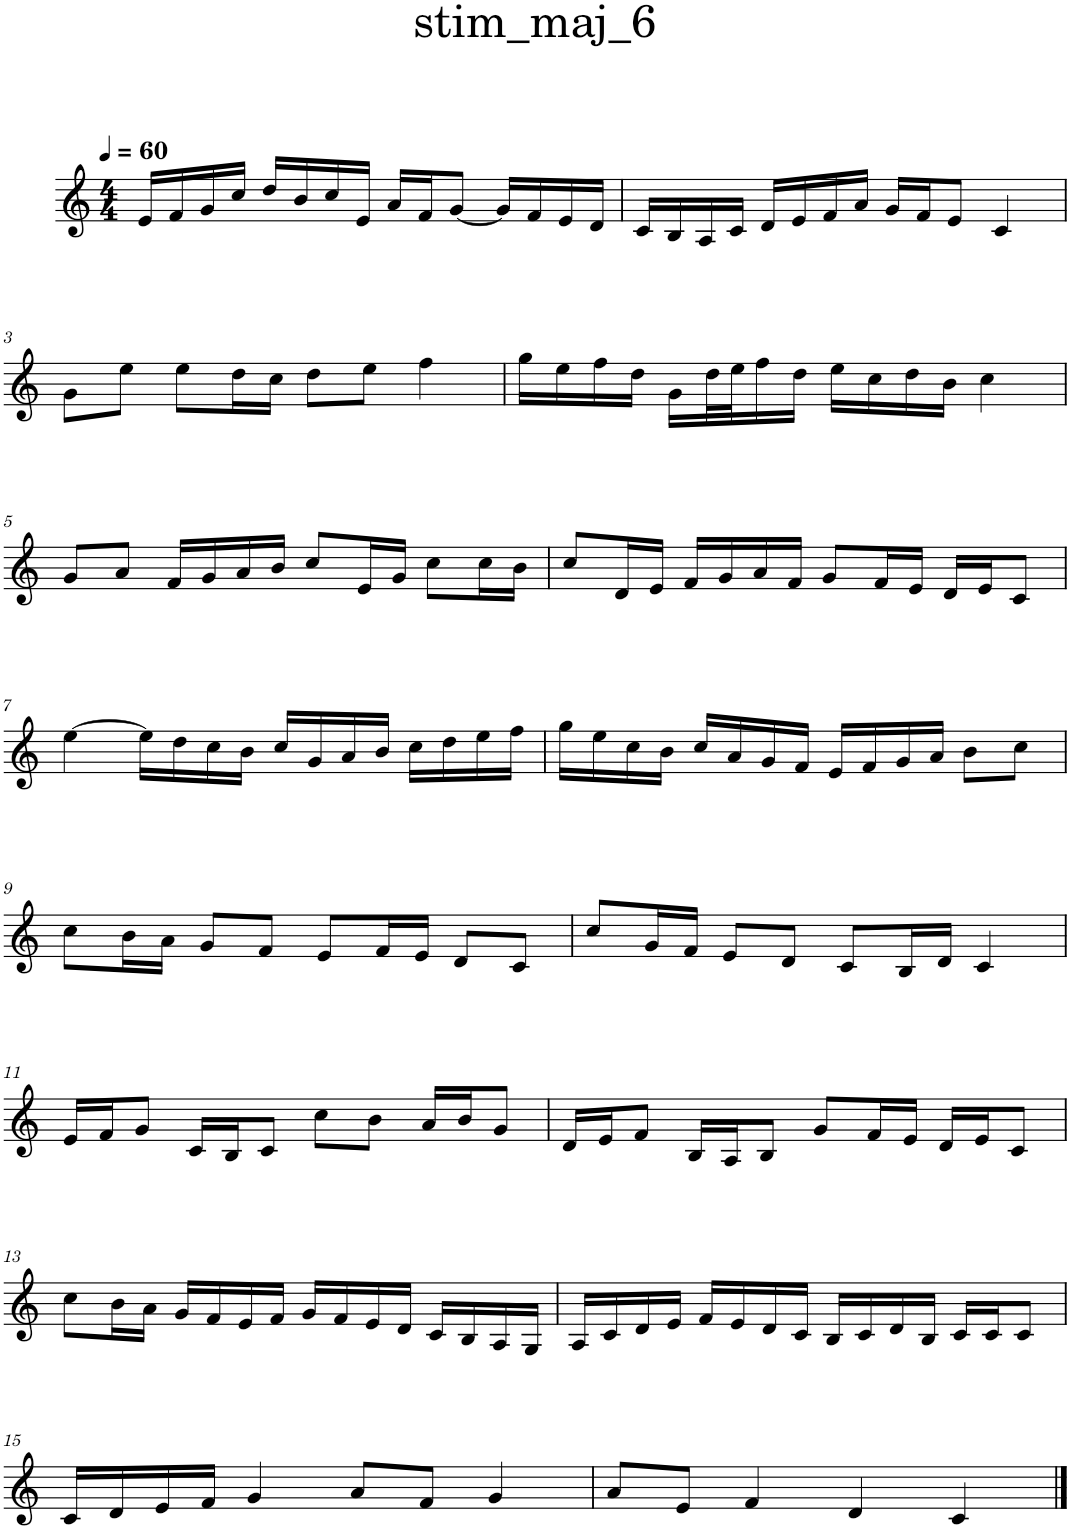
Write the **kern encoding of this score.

**kern
*part1
*staff1
*I"Piano
*I'Pno.
*clefG2
*k[]
*M4/4
*MM60
=1
16e/LL
16f/
16g/
16cc/JJ
16dd/LL
16b/
16cc/
16e/JJ
16a/LL
16f/J
[8g/J
16g/LL]
16f/
16e/
16d/JJ
=2
16c/LL
16B/
16A/
16c/JJ
16d/LL
16e/
16f/
16a/JJ
16g/LL
16f/J
8e/J
4c/
!!LO:LB:g=z
=3
8g\L
8ee\J
8ee\L
16dd\L
16cc\JJ
8dd\L
8ee\J
4ff\
=4
16gg\LL
16ee\
16ff\
16dd\JJ
16g\LL
32dd\L
32ee\J
16ff\
16dd\JJ
16ee\LL
16cc\
16dd\
16b\JJ
4cc\
!!LO:LB:g=z
=5
8g/L
8a/J
16f/LL
16g/
16a/
16b/JJ
8cc/L
16e/L
16g/JJ
8cc\L
16cc\L
16b\JJ
=6
8cc/L
16d/L
16e/JJ
16f/LL
16g/
16a/
16f/JJ
8g/L
16f/L
16e/JJ
16d/LL
16e/J
8c/J
!!LO:LB:g=z
=7
[4ee\
16ee\LL]
16dd\
16cc\
16b\JJ
16cc/LL
16g/
16a/
16b/JJ
16cc\LL
16dd\
16ee\
16ff\JJ
=8
16gg\LL
16ee\
16cc\
16b\JJ
16cc/LL
16a/
16g/
16f/JJ
16e/LL
16f/
16g/
16a/JJ
8b\L
8cc\J
!!LO:LB:g=z
=9
8cc\L
16b\L
16a\JJ
8g/L
8f/J
8e/L
16f/L
16e/JJ
8d/L
8c/J
=10
8cc/L
16g/L
16f/JJ
8e/L
8d/J
8c/L
16B/L
16d/JJ
4c/
!!LO:LB:g=z
=11
16e/LL
16f/J
8g/J
16c/LL
16B/J
8c/J
8cc\L
8b\J
16a/LL
16b/J
8g/J
=12
16d/LL
16e/J
8f/J
16B/LL
16A/J
8B/J
8g/L
16f/L
16e/JJ
16d/LL
16e/J
8c/J
!!LO:LB:g=z
=13
8cc\L
16b\L
16a\JJ
16g/LL
16f/
16e/
16f/JJ
16g/LL
16f/
16e/
16d/JJ
16c/LL
16B/
16A/
16G/JJ
=14
16A/LL
16c/
16d/
16e/JJ
16f/LL
16e/
16d/
16c/JJ
16B/LL
16c/
16d/
16B/JJ
16c/LL
16c/J
8c/J
!!LO:LB:g=z
=15
16c/LL
16d/
16e/
16f/JJ
4g/
8a/L
8f/J
4g/
=16
8a/L
8e/J
4f/
4d/
4c/
==
*-
